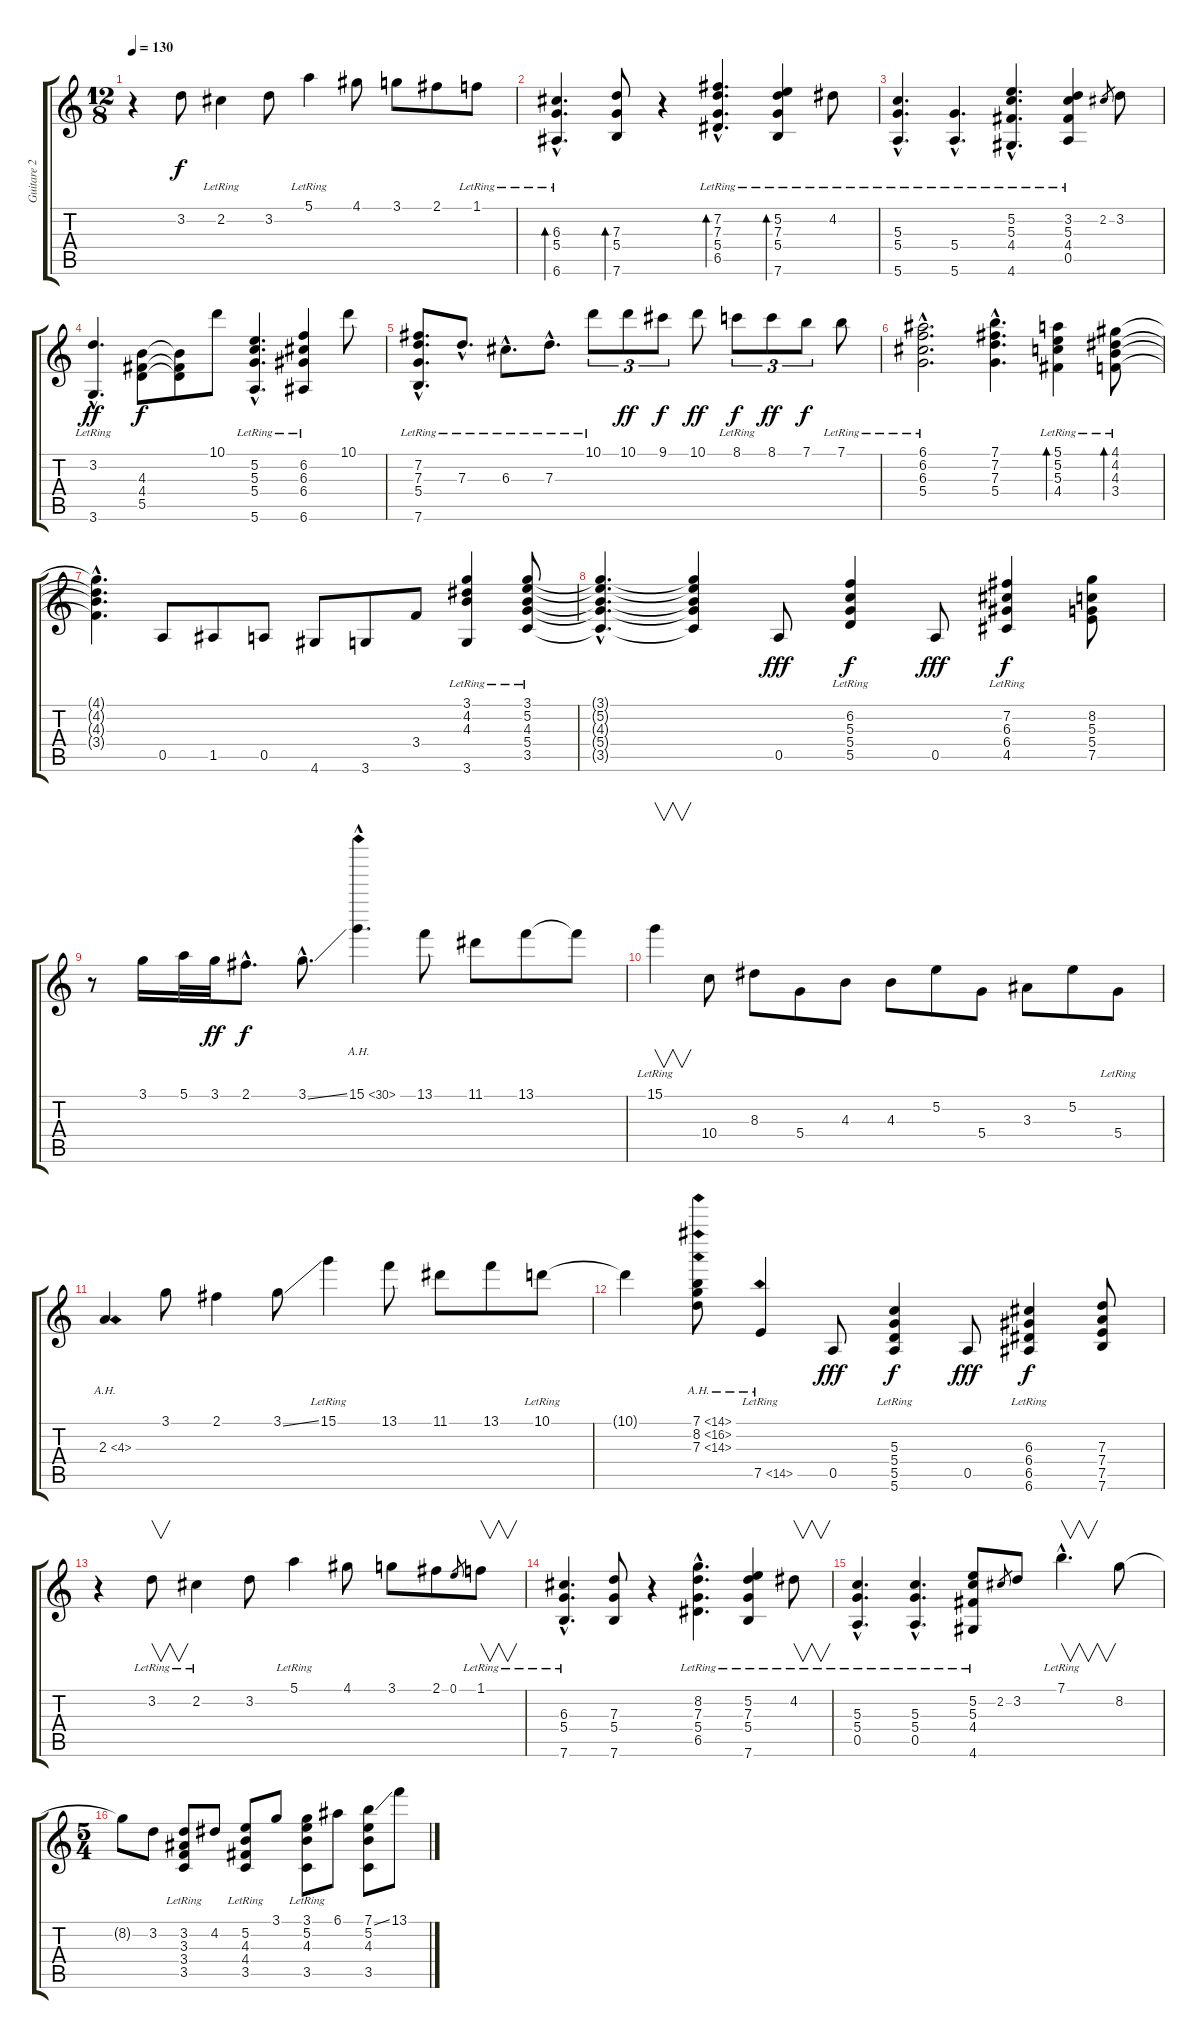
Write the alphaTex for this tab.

\track ("Guitare 2" "Guitare 2") {instrument electricbasspick}
\staff {score tabs}
\tuning (E4 B3 G3 D3 A2 E2) {hide}
\ts (12 8)
\tempo 130
\clef g2
\ks c
r.4{dy f} 3.2.8 2.2{lr}.4 3.2.8 5.1{lr}.4 4.1.8 3.1.8 2.1.8 1.1{lr}.8 |
(6.3{hac} 5.4{hac} 6.6{hac lr}).4{d bd 120} (7.3 5.4 7.6).8{bd 240} r.4 (7.2{hac} 7.3{hac} 5.4{hac} 6.5{hac lr}).4{d bd 120} (5.2 7.3 5.4 7.6{lr}).4{bd 480} 4.2{lr}.8 |
(5.3{hac lr} 5.4{hac} 5.6{hac lr}).4{d} (5.4{hac} 5.6{hac lr}).4{d} (5.2{hac} 5.3{hac} 4.4{hac} 4.6{hac lr}).4{d} (3.2 5.3 4.4 0.5{lr}).4 2.2.8{gr} 3.2.8 |
(3.2{hac lr} 3.6{hac lr}).4{d dy ff} (4.3 4.4 5.5).8{dy f} (4.3{t} 4.4{t} 5.5{t}).8 10.1.8 (5.2{hac} 5.3{hac} 5.4{hac} 5.6{hac lr}).4{d} (6.2 6.3 6.4 6.6{lr}).4 10.1.8 |
(7.2{hac} 7.3{hac} 5.4{hac} 7.6{hac lr}).8{d} 7.3{hac lr}.8{d} 6.3{hac lr}.8{d} 7.3{hac lr}.8{d} 10.1{lr}.8{tu (3 2)} 10.1.8{tu (3 2) dy ff} 9.1.8{tu (3 2) dy f} 10.1.8{dy ff} 8.1{lr}.8{tu (3 2) dy f} 8.1.8{tu (3 2) dy ff} 7.1.8{tu (3 2) dy f} 7.1{lr}.8 |
(6.1{hac lr} 6.2{hac} 6.3{hac lr} 5.4{hac lr}).2{d} (7.1{hac} 7.2{hac} 7.3{hac} 5.4{hac}).4{d} (5.1{lr} 5.2{lr} 5.3{lr} 4.4{lr}).4{bd 120} (4.1{lr} 4.2{lr} 4.3{lr} 3.4{lr}).8{bd 120} |
(4.1{hac t} 4.2{hac t} 4.3{hac t} 3.4{hac t}).4{d} 0.5.8 1.5.8 0.5.8 4.6.8 3.6.8 3.4.8 (3.1 4.2 4.3 3.6{lr}).4 (3.1{lr} 5.2{lr} 4.3 5.4{lr} 3.5{lr}).8 |
(3.1{hac t} 5.2{hac t} 4.3{hac t} 5.4{hac t} 3.5{hac t}).4{d} (3.1{t} 5.2{t} 4.3{t} 5.4{t} 3.5{t}).4 0.5.8{dy fff} (6.2 5.3 5.4{lr} 5.5{lr}).4{dy f} 0.5.8{dy fff} (7.2 6.3 6.4{lr} 4.5{lr}).4{dy f} (8.2 5.3 5.4 7.5).8 |
r.8 3.1.16 5.1.32 3.1.32{dy ff} 2.1{hac}.8{d dy f} 3.1{ss hac}.8{d} 15.1{ah 15 hac}.4{d} 13.1.8 11.1.8 13.1.8 13.1{t}.8 |
15.1{lr}.4{v} 10.4.8 8.3.8 5.4.8 4.3.8 4.3.8 5.2.8 5.4.8 3.3.8 5.2.8 5.4{lr}.8 |
2.3{ah 2}.4 3.1.8 2.1.4 3.1{ss}.8 15.1{lr}.4 13.1.8 11.1.8 13.1.8 10.1{lr}.8 |
10.1{t}.4 (7.1{ah 7} 8.2{ah 8} 7.3{ah 7}).8 7.5{ah 7 lr}.4 0.5.8{dy fff} (5.3{lr} 5.4{lr} 5.5{lr} 5.6{lr}).4{dy f} 0.5.8{dy fff} (6.3{lr} 6.4{lr} 6.5{lr} 6.6{lr}).4{dy f} (7.3 7.4 7.5 7.6).8 |
r.4 3.2{lr}.8{v} 2.2{lr}.4 3.2.8 5.1{lr}.4 4.1.8 3.1.8 2.1.8 0.1.8{gr} 1.1{lr}.8{v} |
(6.3{hac} 5.4{hac} 7.6{hac lr}).4{d} (7.3 5.4 7.6).8 r.4 (8.2{hac} 7.3{hac} 5.4{hac} 6.5{hac lr}).4{d} (5.2 7.3 5.4 7.6{lr}).4 4.2{lr}.8{v} |
(5.3{hac} 5.4{hac} 0.5{hac lr}).4{d} (5.3{hac} 5.4{hac} 0.5{hac lr}).4{d} (5.2 5.3 4.4 4.6{lr}).8 2.2.8{gr} 3.2.8 7.1{hac lr}.4{v d} 8.2.8 |
\ts (5 4)
8.2{t}.8 3.2.8 (3.2 3.3 3.4 3.5{lr}).8 4.2.8 (5.2 4.3 4.4 3.5{lr}).8 3.1.8 (3.1 5.2 4.3 3.5{lr}).8 6.1.8 (7.1{ss} 5.2 4.3 3.5).8 13.1.8
